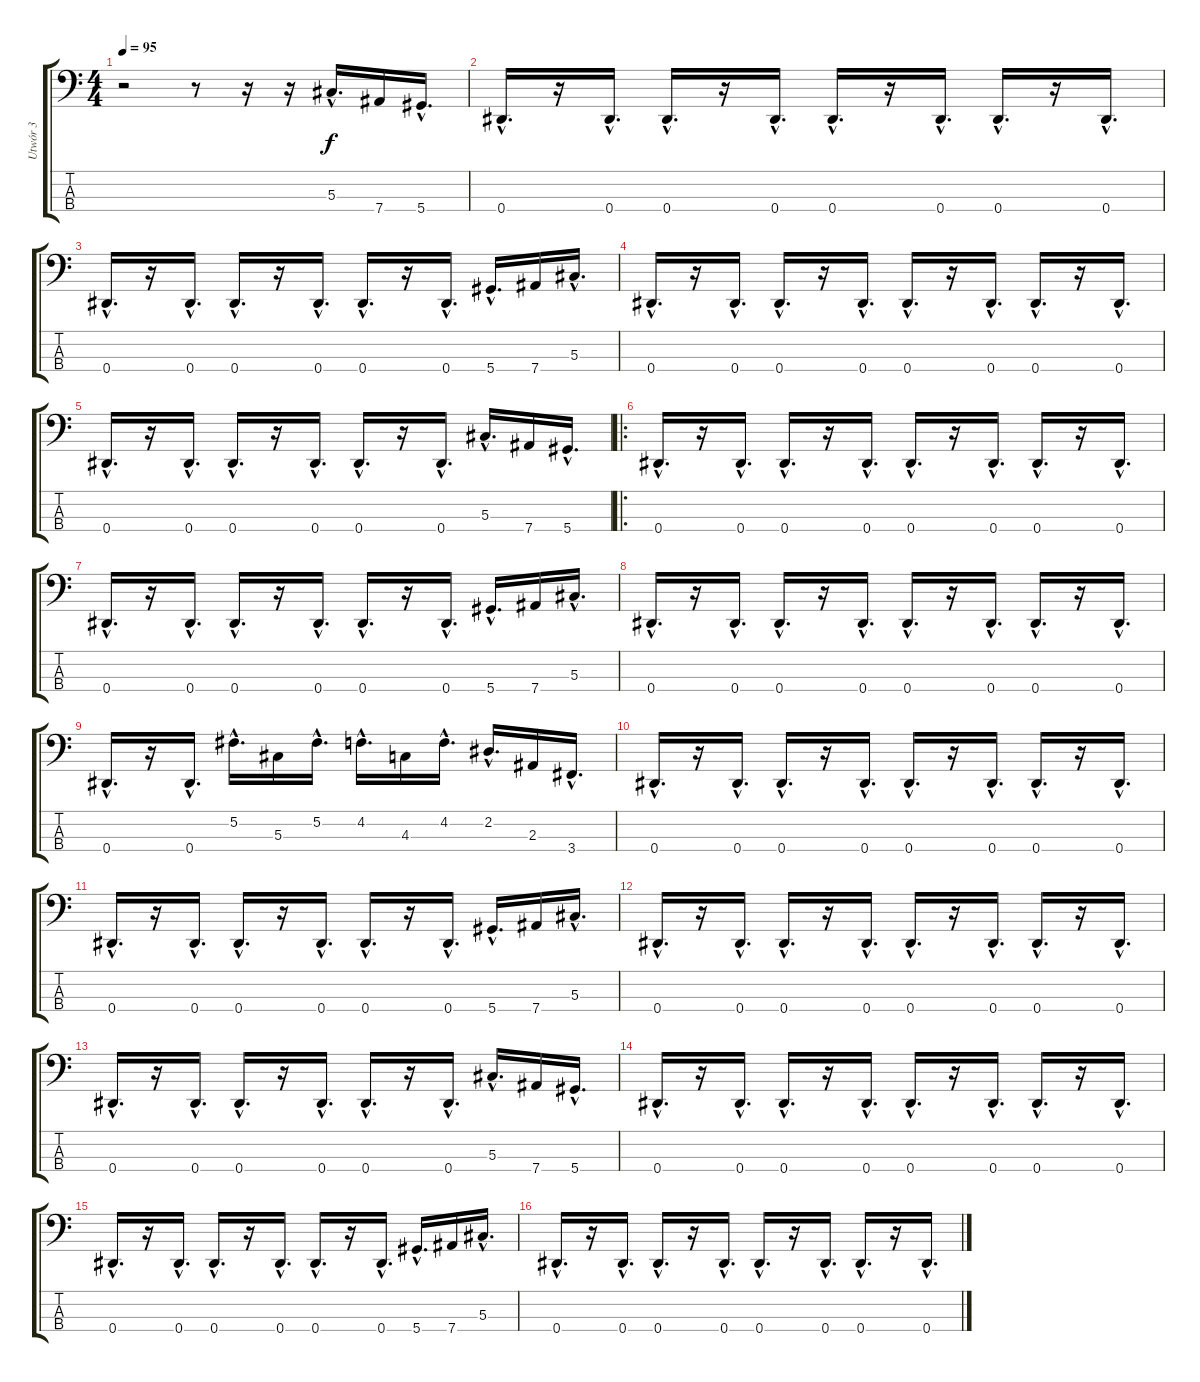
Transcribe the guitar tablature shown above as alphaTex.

\track ("Utwór 3" "Utwór 3") {instrument fretlessbass}
\staff {score tabs}
\tuning (Gb2 Db2 Ab1 Eb1) {hide}
\ts (4 4)
\tempo 95
\clef f4
\ks c
r.2{dy f instrument fretlessbass} r.8 r.16 r.16 5.3{hac}.16{d} 7.4.16 5.4{hac}.16{d} |
0.4{hac}.16{d} r.16 0.4{hac}.16{d} 0.4{hac}.16{d} r.16 0.4{hac}.16{d} 0.4{hac}.16{d} r.16 0.4{hac}.16{d} 0.4{hac}.16{d} r.16 0.4{hac}.16{d} |
0.4{hac}.16{d} r.16 0.4{hac}.16{d} 0.4{hac}.16{d} r.16 0.4{hac}.16{d} 0.4{hac}.16{d} r.16 0.4{hac}.16{d} 5.4{hac}.16{d} 7.4.16 5.3{hac}.16{d} |
0.4{hac}.16{d} r.16 0.4{hac}.16{d} 0.4{hac}.16{d} r.16 0.4{hac}.16{d} 0.4{hac}.16{d} r.16 0.4{hac}.16{d} 0.4{hac}.16{d} r.16 0.4{hac}.16{d} |
0.4{hac}.16{d} r.16 0.4{hac}.16{d} 0.4{hac}.16{d} r.16 0.4{hac}.16{d} 0.4{hac}.16{d} r.16 0.4{hac}.16{d} 5.3{hac}.16{d} 7.4.16 5.4{hac}.16{d} |
\ro
0.4{hac}.16{d} r.16 0.4{hac}.16{d} 0.4{hac}.16{d} r.16 0.4{hac}.16{d} 0.4{hac}.16{d} r.16 0.4{hac}.16{d} 0.4{hac}.16{d} r.16 0.4{hac}.16{d} |
0.4{hac}.16{d} r.16 0.4{hac}.16{d} 0.4{hac}.16{d} r.16 0.4{hac}.16{d} 0.4{hac}.16{d} r.16 0.4{hac}.16{d} 5.4{hac}.16{d} 7.4.16 5.3{hac}.16{d} |
0.4{hac}.16{d} r.16 0.4{hac}.16{d} 0.4{hac}.16{d} r.16 0.4{hac}.16{d} 0.4{hac}.16{d} r.16 0.4{hac}.16{d} 0.4{hac}.16{d} r.16 0.4{hac}.16{d} |
0.4{hac}.16{d} r.16 0.4{hac}.16{d} 5.2{hac}.16{d} 5.3.16 5.2{hac}.16{d} 4.2{hac}.16{d} 4.3.16 4.2{hac}.16{d} 2.2{hac}.16{d} 2.3.16 3.4{hac}.16{d} |
0.4{hac}.16{d} r.16 0.4{hac}.16{d} 0.4{hac}.16{d} r.16 0.4{hac}.16{d} 0.4{hac}.16{d} r.16 0.4{hac}.16{d} 0.4{hac}.16{d} r.16 0.4{hac}.16{d} |
0.4{hac}.16{d} r.16 0.4{hac}.16{d} 0.4{hac}.16{d} r.16 0.4{hac}.16{d} 0.4{hac}.16{d} r.16 0.4{hac}.16{d} 5.4{hac}.16{d} 7.4.16 5.3{hac}.16{d} |
0.4{hac}.16{d} r.16 0.4{hac}.16{d} 0.4{hac}.16{d} r.16 0.4{hac}.16{d} 0.4{hac}.16{d} r.16 0.4{hac}.16{d} 0.4{hac}.16{d} r.16 0.4{hac}.16{d} |
0.4{hac}.16{d} r.16 0.4{hac}.16{d} 0.4{hac}.16{d} r.16 0.4{hac}.16{d} 0.4{hac}.16{d} r.16 0.4{hac}.16{d} 5.3{hac}.16{d} 7.4.16 5.4{hac}.16{d} |
0.4{hac}.16{d} r.16 0.4{hac}.16{d} 0.4{hac}.16{d} r.16 0.4{hac}.16{d} 0.4{hac}.16{d} r.16 0.4{hac}.16{d} 0.4{hac}.16{d} r.16 0.4{hac}.16{d} |
0.4{hac}.16{d} r.16 0.4{hac}.16{d} 0.4{hac}.16{d} r.16 0.4{hac}.16{d} 0.4{hac}.16{d} r.16 0.4{hac}.16{d} 5.4{hac}.16{d} 7.4.16 5.3{hac}.16{d} |
0.4{hac}.16{d} r.16 0.4{hac}.16{d} 0.4{hac}.16{d} r.16 0.4{hac}.16{d} 0.4{hac}.16{d} r.16 0.4{hac}.16{d} 0.4{hac}.16{d} r.16 0.4{hac}.16{d}
